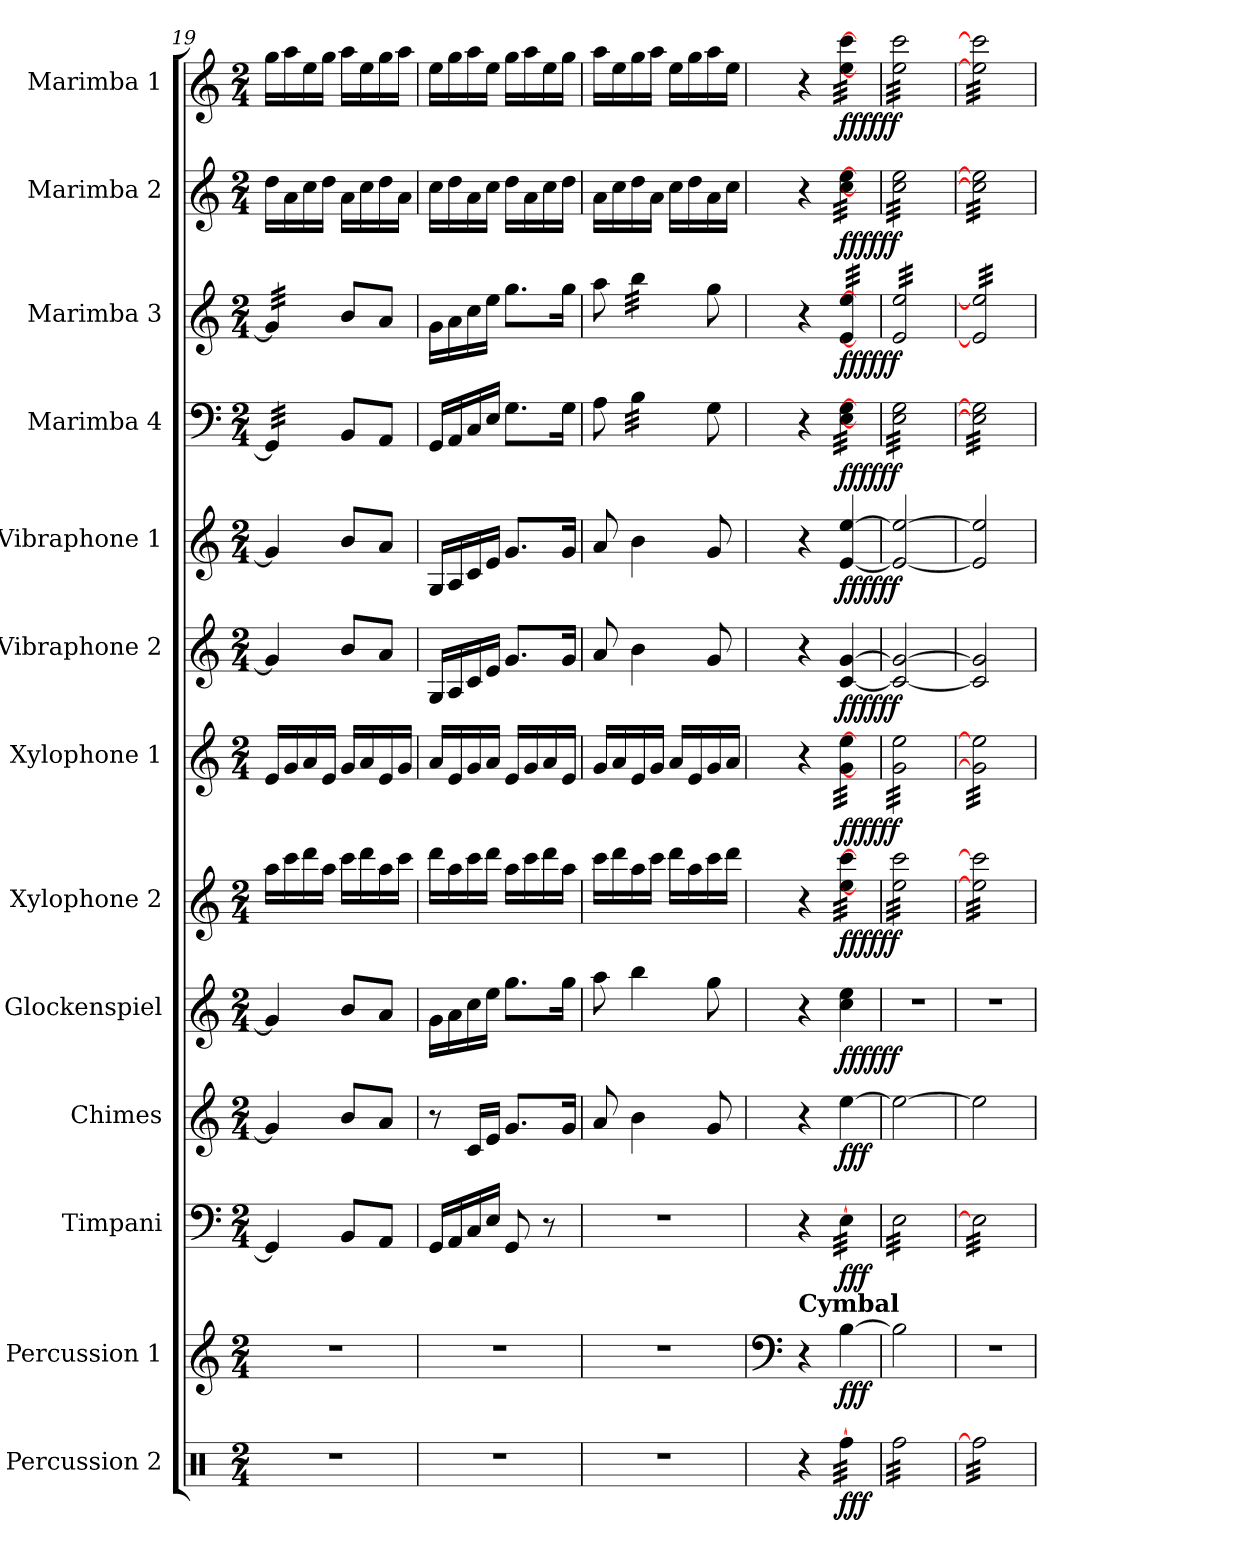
**kern	**dynam	**kern	**dynam	**kern	**dynam	**kern	**dynam	**kern	**dynam	**kern	**dynam	**kern	**dynam	**kern	**dynam	**kern	**dynam	**kern	**dynam	**kern	**dynam	**kern	**dynam	**kern	**dynam
*part13	*part13	*part12	*part12	*part11	*part11	*part10	*part10	*part9	*part9	*part8	*part8	*part7	*part7	*part6	*part6	*part5	*part5	*part4	*part4	*part3	*part3	*part2	*part2	*part1	*part1
*staff13	*staff13	*staff12	*staff12	*staff11	*staff11	*staff10	*staff10	*staff9	*staff9	*staff8	*staff8	*staff7	*staff7	*staff6	*staff6	*staff5	*staff5	*staff4	*staff4	*staff3	*staff3	*staff2	*staff2	*staff1	*staff1
*I"Percussion 2	*	*I"Percussion 1	*	*I"Timpani	*	*I"Chimes	*	*I"Glockenspiel	*	*I"Xylophone 2	*	*I"Xylophone 1	*	*I"Vibraphone 2	*	*I"Vibraphone 1	*	*I"Marimba 4	*	*I"Marimba 3	*	*I"Marimba 2	*	*I"Marimba 1	*
*I'Perc 2	*	*I'Perc 1	*	*I'Timp.	*	*I'Chm.	*	*I'Glk.	*	*I'X2	*	*I'X1	*	*I'V2	*	*I'V1	*	*I'M4	*	*I'M3	*	*I'M2	*	*I'M1	*
*clefX	*	*clefG2	*	*clefF4	*	*clefG2	*	*clefG2	*	*clefG2	*	*clefG2	*	*clefG2	*	*clefG2	*	*clefF4	*	*clefG2	*	*clefG2	*	*clefG2	*
*	*	*	*	*	*	*	*	*ITrd-14c-24	*	*ITrd-7c-12	*	*ITrd-7c-12	*	*	*	*	*	*	*	*	*	*	*	*	*
*k[]	*	*k[]	*	*k[]	*	*k[]	*	*k[]	*	*k[]	*	*k[]	*	*k[]	*	*k[]	*	*k[]	*	*k[]	*	*k[]	*	*k[]	*
*M2/4	*	*M2/4	*	*M2/4	*	*M2/4	*	*M2/4	*	*M2/4	*	*M2/4	*	*M2/4	*	*M2/4	*	*M2/4	*	*M2/4	*	*M2/4	*	*M2/4	*
=19	=19	=19	=19	=19	=19	=19	=19	=19	=19	=19	=19	=19	=19	=19	=19	=19	=19	=19	=19	=19	=19	=19	=19	=19	=19
*	*	*	*	*	*	*	*	*	*	*	*	*	*	*	*	*	*	*tremolo	*	*	*	*	*	*	*
*	*	*	*	*	*	*	*	*	*	*	*	*	*	*	*	*	*	*	*	*tremolo	*	*	*	*	*
2r	.	2r	.	4GG/]	.	4g/]	.	4ggg/]	.	16aaa\LL	.	16ee/LL	.	4g/]	.	4g/]	.	32GG/]LLL	.	32g/]LLL	.	16dd\LL	.	16gg\LL	.
.	.	.	.	.	.	.	.	.	.	.	.	.	.	.	.	.	.	32GG/	.	32g/	.	.	.	.	.
.	.	.	.	.	.	.	.	.	.	16cccc\	.	16gg/	.	.	.	.	.	32GG/	.	32g/	.	16a\	.	16aa\	.
.	.	.	.	.	.	.	.	.	.	.	.	.	.	.	.	.	.	32GG/	.	32g/	.	.	.	.	.
.	.	.	.	.	.	.	.	.	.	16dddd\	.	16aa/	.	.	.	.	.	32GG/	.	32g/	.	16cc\	.	16ee\	.
.	.	.	.	.	.	.	.	.	.	.	.	.	.	.	.	.	.	32GG/	.	32g/	.	.	.	.	.
.	.	.	.	.	.	.	.	.	.	16aaa\JJ	.	16ee/JJ	.	.	.	.	.	32GG/	.	32g/	.	16dd\JJ	.	16gg\JJ	.
.	.	.	.	.	.	.	.	.	.	.	.	.	.	.	.	.	.	32GG/JJJ	.	32g/JJJ	.	.	.	.	.
*	*	*	*	*	*	*	*	*	*	*	*	*	*	*	*	*	*	*	*	*Xtremolo	*	*	*	*	*
*	*	*	*	*	*	*	*	*	*	*	*	*	*	*	*	*	*	*Xtremolo	*	*	*	*	*	*	*
.	.	.	.	8BB/L	.	8b/L	.	8bbb/L	.	16cccc\LL	.	16gg/LL	.	8b/L	.	8b/L	.	8BB/L	.	8b/L	.	16a\LL	.	16aa\LL	.
.	.	.	.	.	.	.	.	.	.	16dddd\	.	16aa/	.	.	.	.	.	.	.	.	.	16cc\	.	16ee\	.
.	.	.	.	8AA/J	.	8a/J	.	8aaa/J	.	16aaa\	.	16ee/	.	8a/J	.	8a/J	.	8AA/J	.	8a/J	.	16dd\	.	16gg\	.
.	.	.	.	.	.	.	.	.	.	16cccc\JJ	.	16gg/JJ	.	.	.	.	.	.	.	.	.	16a\JJ	.	16aa\JJ	.
=20	=20	=20	=20	=20	=20	=20	=20	=20	=20	=20	=20	=20	=20	=20	=20	=20	=20	=20	=20	=20	=20	=20	=20	=20	=20
2r	.	2r	.	16GG/LL	.	8r	.	16ggg\LL	.	16dddd\LL	.	16aa/LL	.	16G/LL	.	16G/LL	.	16GG/LL	.	16g\LL	.	16cc\LL	.	16ee\LL	.
.	.	.	.	16AA/	.	.	.	16aaa\	.	16aaa\	.	16ee/	.	16A/	.	16A/	.	16AA/	.	16a\	.	16dd\	.	16gg\	.
.	.	.	.	16C/	.	16c/LL	.	16cccc\	.	16cccc\	.	16gg/	.	16c/	.	16c/	.	16C/	.	16cc\	.	16a\	.	16aa\	.
.	.	.	.	16E/JJ	.	16e/JJ	.	16eeee\JJ	.	16dddd\JJ	.	16aa/JJ	.	16e/JJ	.	16e/JJ	.	16E/JJ	.	16ee\JJ	.	16cc\JJ	.	16ee\JJ	.
.	.	.	.	8GG/	.	8.g/L	.	8.gggg\L	.	16aaa\LL	.	16ee/LL	.	8.g/L	.	8.g/L	.	8.G\L	.	8.gg\L	.	16dd\LL	.	16gg\LL	.
.	.	.	.	.	.	.	.	.	.	16cccc\	.	16gg/	.	.	.	.	.	.	.	.	.	16a\	.	16aa\	.
.	.	.	.	8r	.	.	.	.	.	16dddd\	.	16aa/	.	.	.	.	.	.	.	.	.	16cc\	.	16ee\	.
.	.	.	.	.	.	16g/Jk	.	16gggg\Jk	.	16aaa\JJ	.	16ee/JJ	.	16g/Jk	.	16g/Jk	.	16G\Jk	.	16gg\Jk	.	16dd\JJ	.	16gg\JJ	.
=21	=21	=21	=21	=21	=21	=21	=21	=21	=21	=21	=21	=21	=21	=21	=21	=21	=21	=21	=21	=21	=21	=21	=21	=21	=21
2r	.	2r	.	2r	.	8a/	.	8aaaa\	.	16cccc\LL	.	16gg/LL	.	8a/	.	8a/	.	8A\	.	8aa\	.	16a\LL	.	16aa\LL	.
.	.	.	.	.	.	.	.	.	.	16dddd\	.	16aa/	.	.	.	.	.	.	.	.	.	16cc\	.	16ee\	.
*	*	*	*	*	*	*	*	*	*	*	*	*	*	*	*	*	*	*tremolo	*	*	*	*	*	*	*
*	*	*	*	*	*	*	*	*	*	*	*	*	*	*	*	*	*	*	*	*tremolo	*	*	*	*	*
.	.	.	.	.	.	4b\	.	4bbbb\	.	16aaa\	.	16ee/	.	4b\	.	4b\	.	32B\LLL	.	32bb\LLL	.	16dd\	.	16gg\	.
.	.	.	.	.	.	.	.	.	.	.	.	.	.	.	.	.	.	32B\	.	32bb\	.	.	.	.	.
.	.	.	.	.	.	.	.	.	.	16cccc\JJ	.	16gg/JJ	.	.	.	.	.	32B\	.	32bb\	.	16a\JJ	.	16aa\JJ	.
.	.	.	.	.	.	.	.	.	.	.	.	.	.	.	.	.	.	32B\	.	32bb\	.	.	.	.	.
.	.	.	.	.	.	.	.	.	.	16dddd\LL	.	16aa/LL	.	.	.	.	.	32B\	.	32bb\	.	16cc\LL	.	16ee\LL	.
.	.	.	.	.	.	.	.	.	.	.	.	.	.	.	.	.	.	32B\	.	32bb\	.	.	.	.	.
.	.	.	.	.	.	.	.	.	.	16aaa\	.	16ee/	.	.	.	.	.	32B\	.	32bb\	.	16dd\	.	16gg\	.
.	.	.	.	.	.	.	.	.	.	.	.	.	.	.	.	.	.	32B\JJJ	.	32bb\JJJ	.	.	.	.	.
*	*	*	*	*	*	*	*	*	*	*	*	*	*	*	*	*	*	*	*	*Xtremolo	*	*	*	*	*
*	*	*	*	*	*	*	*	*	*	*	*	*	*	*	*	*	*	*Xtremolo	*	*	*	*	*	*	*
.	.	.	.	.	.	8g/	.	8gggg\	.	16cccc\	.	16gg/	.	8g/	.	8g/	.	8G\	.	8gg\	.	16a\	.	16aa\	.
.	.	.	.	.	.	.	.	.	.	16dddd\JJ	.	16aa/JJ	.	.	.	.	.	.	.	.	.	16cc\JJ	.	16ee\JJ	.
!!LO:PB:g=z
=22	=22	=22	=22	=22	=22	=22	=22	=22	=22	=22	=22	=22	=22	=22	=22	=22	=22	=22	=22	=22	=22	=22	=22	=22	=22
*	*	*clefF4	*	*	*	*	*	*	*	*	*	*	*	*	*	*	*	*	*	*	*	*	*	*	*
!	!	!LO:TX:a:B:t=Cymbal	!	!	!	!	!	!	!	!	!	!	!	!	!	!	!	!	!	!	!	!	!	!	!
4r	.	4r	.	4r	.	4r	.	4r	.	4r	.	4r	.	4r	.	4r	.	4r	.	4r	.	4r	.	4r	.
!LO:TX:a:B:t=Triangle	!	!	!	!	!	!	!	!	!	!	!	!	!	!	!	!	!	!	!	!	!	!	!	!	!
!	!LO:DY:b	!	!LO:DY:b	!	!LO:DY:b	!	!LO:DY:b	!	!LO:DY:b	!	!	!	!	!	!	!	!	!	!	!	!	!	!	!	!
!	!	!	!	!	!	!	!	!	!LO:DY:n=1:b	!	!LO:DY:b	!	!	!	!	!	!	!	!	!	!	!	!	!	!
!	!	!	!	!	!	!	!	!	!	!	!LO:DY:n=1:b	!	!LO:DY:b	!	!	!	!	!	!	!	!	!	!	!	!
!	!	!	!	!	!	!	!	!	!	!	!	!	!LO:DY:n=1:b	!	!LO:DY:b	!	!	!	!	!	!	!	!	!	!
!	!	!	!	!	!	!	!	!	!	!	!	!	!	!	!LO:DY:n=1:b	!	!LO:DY:b	!	!	!	!	!	!	!	!
!	!	!	!	!	!	!	!	!	!	!	!	!	!	!	!	!	!LO:DY:n=1:b	!	!LO:DY:b	!	!	!	!	!	!
!	!	!	!	!	!	!	!	!	!	!	!	!	!	!	!	!	!	!	!LO:DY:n=1:b	!	!LO:DY:b	!	!	!	!
!	!	!	!	!	!	!	!	!	!	!	!	!	!	!	!	!	!	!	!	!	!LO:DY:n=1:b	!	!LO:DY:b	!	!
!	!	!	!	!	!	!	!	!	!	!	!	!	!	!	!	!	!	!	!	!	!	!	!LO:DY:n=1:b	!	!LO:DY:b
!	!	!	!	!	!	!	!	!	!	!	!	!	!	!	!	!	!	!	!	!	!	!	!	!	!LO:DY:n=1:b
*tremolo	*	*	*	*	*	*	*	*	*	*	*	*	*	*	*	*	*	*	*	*	*	*	*	*	*
*	*	*	*	*tremolo	*	*	*	*	*	*	*	*	*	*	*	*	*	*	*	*	*	*	*	*	*
*	*	*	*	*	*	*	*	*	*	*tremolo	*	*	*	*	*	*	*	*	*	*	*	*	*	*	*
*	*	*	*	*	*	*	*	*	*	*	*	*tremolo	*	*	*	*	*	*	*	*	*	*	*	*	*
*	*	*	*	*	*	*	*	*	*	*	*	*	*	*	*	*	*	*tremolo	*	*	*	*	*	*	*
*	*	*	*	*	*	*	*	*	*	*	*	*	*	*	*	*	*	*	*	*tremolo	*	*	*	*	*
*	*	*	*	*	*	*	*	*	*	*	*	*	*	*	*	*	*	*	*	*	*	*tremolo	*	*	*
*	*	*	*	*	*	*	*	*	*	*	*	*	*	*	*	*	*	*	*	*	*	*	*	*tremolo	*
[32Rff\LLL	fff	[4B\	fff	[32E\LLL	fff	[4ee\	fff	4cccc\ 4eeee\	fff fff	[32eee\ [32cccc\LLL	fff fff	[32gg\ [32eee\LLL	fff fff	[4c/ [4g/	fff fff	[4e/ [4ee/	fff fff	[32E\ [32G\LLL	fff fff	[32e/ [32ee/LLL	fff fff	[32cc\ [32ee\LLL	fff fff	[32ee\ [32ccc\LLL	fff fff
32Rff\	.	.	.	32E\	.	.	.	.	.	32eee\ 32cccc\	.	32gg\ 32eee\	.	.	.	.	.	32E\ 32G\	.	32e/ 32ee/	.	32cc\ 32ee\	.	32ee\ 32ccc\	.
32Rff\	.	.	.	32E\	.	.	.	.	.	32eee\ 32cccc\	.	32gg\ 32eee\	.	.	.	.	.	32E\ 32G\	.	32e/ 32ee/	.	32cc\ 32ee\	.	32ee\ 32ccc\	.
32Rff\	.	.	.	32E\	.	.	.	.	.	32eee\ 32cccc\	.	32gg\ 32eee\	.	.	.	.	.	32E\ 32G\	.	32e/ 32ee/	.	32cc\ 32ee\	.	32ee\ 32ccc\	.
32Rff\	.	.	.	32E\	.	.	.	.	.	32eee\ 32cccc\	.	32gg\ 32eee\	.	.	.	.	.	32E\ 32G\	.	32e/ 32ee/	.	32cc\ 32ee\	.	32ee\ 32ccc\	.
32Rff\	.	.	.	32E\	.	.	.	.	.	32eee\ 32cccc\	.	32gg\ 32eee\	.	.	.	.	.	32E\ 32G\	.	32e/ 32ee/	.	32cc\ 32ee\	.	32ee\ 32ccc\	.
32Rff\	.	.	.	32E\	.	.	.	.	.	32eee\ 32cccc\	.	32gg\ 32eee\	.	.	.	.	.	32E\ 32G\	.	32e/ 32ee/	.	32cc\ 32ee\	.	32ee\ 32ccc\	.
32Rff\JJJ	.	.	.	32E\JJJ	.	.	.	.	.	32eee\ 32cccc\JJJ	.	32gg\ 32eee\JJJ	.	.	.	.	.	32E\ 32G\JJJ	.	32e/ 32ee/JJJ	.	32cc\ 32ee\JJJ	.	32ee\ 32ccc\JJJ	.
=23	=23	=23	=23	=23	=23	=23	=23	=23	=23	=23	=23	=23	=23	=23	=23	=23	=23	=23	=23	=23	=23	=23	=23	=23	=23
32Rff\LLL	.	2B\]	.	32E\LLL	.	2ee\_	.	2r	.	32eee\ 32cccc\LLL	.	32gg\ 32eee\LLL	.	2c/_ 2g/_	.	2e/_ 2ee/_	.	32E\ 32G\LLL	.	32e/ 32ee/LLL	.	32cc\ 32ee\LLL	.	32ee\ 32ccc\LLL	.
32Rff\	.	.	.	32E\	.	.	.	.	.	32eee\ 32cccc\	.	32gg\ 32eee\	.	.	.	.	.	32E\ 32G\	.	32e/ 32ee/	.	32cc\ 32ee\	.	32ee\ 32ccc\	.
32Rff\	.	.	.	32E\	.	.	.	.	.	32eee\ 32cccc\	.	32gg\ 32eee\	.	.	.	.	.	32E\ 32G\	.	32e/ 32ee/	.	32cc\ 32ee\	.	32ee\ 32ccc\	.
32Rff\	.	.	.	32E\	.	.	.	.	.	32eee\ 32cccc\	.	32gg\ 32eee\	.	.	.	.	.	32E\ 32G\	.	32e/ 32ee/	.	32cc\ 32ee\	.	32ee\ 32ccc\	.
32Rff\	.	.	.	32E\	.	.	.	.	.	32eee\ 32cccc\	.	32gg\ 32eee\	.	.	.	.	.	32E\ 32G\	.	32e/ 32ee/	.	32cc\ 32ee\	.	32ee\ 32ccc\	.
32Rff\	.	.	.	32E\	.	.	.	.	.	32eee\ 32cccc\	.	32gg\ 32eee\	.	.	.	.	.	32E\ 32G\	.	32e/ 32ee/	.	32cc\ 32ee\	.	32ee\ 32ccc\	.
32Rff\	.	.	.	32E\	.	.	.	.	.	32eee\ 32cccc\	.	32gg\ 32eee\	.	.	.	.	.	32E\ 32G\	.	32e/ 32ee/	.	32cc\ 32ee\	.	32ee\ 32ccc\	.
32Rff\	.	.	.	32E\	.	.	.	.	.	32eee\ 32cccc\	.	32gg\ 32eee\	.	.	.	.	.	32E\ 32G\	.	32e/ 32ee/	.	32cc\ 32ee\	.	32ee\ 32ccc\	.
32Rff\	.	.	.	32E\	.	.	.	.	.	32eee\ 32cccc\	.	32gg\ 32eee\	.	.	.	.	.	32E\ 32G\	.	32e/ 32ee/	.	32cc\ 32ee\	.	32ee\ 32ccc\	.
32Rff\	.	.	.	32E\	.	.	.	.	.	32eee\ 32cccc\	.	32gg\ 32eee\	.	.	.	.	.	32E\ 32G\	.	32e/ 32ee/	.	32cc\ 32ee\	.	32ee\ 32ccc\	.
32Rff\	.	.	.	32E\	.	.	.	.	.	32eee\ 32cccc\	.	32gg\ 32eee\	.	.	.	.	.	32E\ 32G\	.	32e/ 32ee/	.	32cc\ 32ee\	.	32ee\ 32ccc\	.
32Rff\	.	.	.	32E\	.	.	.	.	.	32eee\ 32cccc\	.	32gg\ 32eee\	.	.	.	.	.	32E\ 32G\	.	32e/ 32ee/	.	32cc\ 32ee\	.	32ee\ 32ccc\	.
32Rff\	.	.	.	32E\	.	.	.	.	.	32eee\ 32cccc\	.	32gg\ 32eee\	.	.	.	.	.	32E\ 32G\	.	32e/ 32ee/	.	32cc\ 32ee\	.	32ee\ 32ccc\	.
32Rff\	.	.	.	32E\	.	.	.	.	.	32eee\ 32cccc\	.	32gg\ 32eee\	.	.	.	.	.	32E\ 32G\	.	32e/ 32ee/	.	32cc\ 32ee\	.	32ee\ 32ccc\	.
32Rff\	.	.	.	32E\	.	.	.	.	.	32eee\ 32cccc\	.	32gg\ 32eee\	.	.	.	.	.	32E\ 32G\	.	32e/ 32ee/	.	32cc\ 32ee\	.	32ee\ 32ccc\	.
32Rff\JJJ	.	.	.	32E\JJJ	.	.	.	.	.	32eee\ 32cccc\JJJ	.	32gg\ 32eee\JJJ	.	.	.	.	.	32E\ 32G\JJJ	.	32e/ 32ee/JJJ	.	32cc\ 32ee\JJJ	.	32ee\ 32ccc\JJJ	.
=24	=24	=24	=24	=24	=24	=24	=24	=24	=24	=24	=24	=24	=24	=24	=24	=24	=24	=24	=24	=24	=24	=24	=24	=24	=24
32Rff\]LLL	.	2r	.	32E\]LLL	.	2ee\]	.	2r	.	32eee\] 32cccc\]LLL	.	32gg\] 32eee\]LLL	.	2c/] 2g/]	.	2e/] 2ee/]	.	32E\] 32G\]LLL	.	32e/] 32ee/]LLL	.	32cc\] 32ee\]LLL	.	32ee\] 32ccc\]LLL	.
32Rff\	.	.	.	32E\	.	.	.	.	.	32eee\ 32cccc\	.	32gg\ 32eee\	.	.	.	.	.	32E\ 32G\	.	32e/ 32ee/	.	32cc\ 32ee\	.	32ee\ 32ccc\	.
32Rff\	.	.	.	32E\	.	.	.	.	.	32eee\ 32cccc\	.	32gg\ 32eee\	.	.	.	.	.	32E\ 32G\	.	32e/ 32ee/	.	32cc\ 32ee\	.	32ee\ 32ccc\	.
32Rff\	.	.	.	32E\	.	.	.	.	.	32eee\ 32cccc\	.	32gg\ 32eee\	.	.	.	.	.	32E\ 32G\	.	32e/ 32ee/	.	32cc\ 32ee\	.	32ee\ 32ccc\	.
32Rff\	.	.	.	32E\	.	.	.	.	.	32eee\ 32cccc\	.	32gg\ 32eee\	.	.	.	.	.	32E\ 32G\	.	32e/ 32ee/	.	32cc\ 32ee\	.	32ee\ 32ccc\	.
32Rff\	.	.	.	32E\	.	.	.	.	.	32eee\ 32cccc\	.	32gg\ 32eee\	.	.	.	.	.	32E\ 32G\	.	32e/ 32ee/	.	32cc\ 32ee\	.	32ee\ 32ccc\	.
32Rff\	.	.	.	32E\	.	.	.	.	.	32eee\ 32cccc\	.	32gg\ 32eee\	.	.	.	.	.	32E\ 32G\	.	32e/ 32ee/	.	32cc\ 32ee\	.	32ee\ 32ccc\	.
32Rff\	.	.	.	32E\	.	.	.	.	.	32eee\ 32cccc\	.	32gg\ 32eee\	.	.	.	.	.	32E\ 32G\	.	32e/ 32ee/	.	32cc\ 32ee\	.	32ee\ 32ccc\	.
32Rff\	.	.	.	32E\	.	.	.	.	.	32eee\ 32cccc\	.	32gg\ 32eee\	.	.	.	.	.	32E\ 32G\	.	32e/ 32ee/	.	32cc\ 32ee\	.	32ee\ 32ccc\	.
32Rff\	.	.	.	32E\	.	.	.	.	.	32eee\ 32cccc\	.	32gg\ 32eee\	.	.	.	.	.	32E\ 32G\	.	32e/ 32ee/	.	32cc\ 32ee\	.	32ee\ 32ccc\	.
32Rff\	.	.	.	32E\	.	.	.	.	.	32eee\ 32cccc\	.	32gg\ 32eee\	.	.	.	.	.	32E\ 32G\	.	32e/ 32ee/	.	32cc\ 32ee\	.	32ee\ 32ccc\	.
32Rff\	.	.	.	32E\	.	.	.	.	.	32eee\ 32cccc\	.	32gg\ 32eee\	.	.	.	.	.	32E\ 32G\	.	32e/ 32ee/	.	32cc\ 32ee\	.	32ee\ 32ccc\	.
32Rff\	.	.	.	32E\	.	.	.	.	.	32eee\ 32cccc\	.	32gg\ 32eee\	.	.	.	.	.	32E\ 32G\	.	32e/ 32ee/	.	32cc\ 32ee\	.	32ee\ 32ccc\	.
32Rff\	.	.	.	32E\	.	.	.	.	.	32eee\ 32cccc\	.	32gg\ 32eee\	.	.	.	.	.	32E\ 32G\	.	32e/ 32ee/	.	32cc\ 32ee\	.	32ee\ 32ccc\	.
32Rff\	.	.	.	32E\	.	.	.	.	.	32eee\ 32cccc\	.	32gg\ 32eee\	.	.	.	.	.	32E\ 32G\	.	32e/ 32ee/	.	32cc\ 32ee\	.	32ee\ 32ccc\	.
32Rff\JJJ	.	.	.	32E\JJJ	.	.	.	.	.	32eee\ 32cccc\JJJ	.	32gg\ 32eee\JJJ	.	.	.	.	.	32E\ 32G\JJJ	.	32e/ 32ee/JJJ	.	32cc\ 32ee\JJJ	.	32ee\ 32ccc\JJJ	.
*	*	*	*	*	*	*	*	*	*	*	*	*	*	*	*	*	*	*	*	*	*	*	*	*Xtremolo	*
*	*	*	*	*	*	*	*	*	*	*	*	*	*	*	*	*	*	*	*	*	*	*Xtremolo	*	*	*
*	*	*	*	*	*	*	*	*	*	*	*	*	*	*	*	*	*	*	*	*Xtremolo	*	*	*	*	*
*	*	*	*	*	*	*	*	*	*	*	*	*	*	*	*	*	*	*Xtremolo	*	*	*	*	*	*	*
*	*	*	*	*	*	*	*	*	*	*	*	*Xtremolo	*	*	*	*	*	*	*	*	*	*	*	*	*
*	*	*	*	*	*	*	*	*	*	*Xtremolo	*	*	*	*	*	*	*	*	*	*	*	*	*	*	*
*	*	*	*	*Xtremolo	*	*	*	*	*	*	*	*	*	*	*	*	*	*	*	*	*	*	*	*	*
*Xtremolo	*	*	*	*	*	*	*	*	*	*	*	*	*	*	*	*	*	*	*	*	*	*	*	*	*
=	=	=	=	=	=	=	=	=	=	=	=	=	=	=	=	=	=	=	=	=	=	=	=	=	=
*-	*-	*-	*-	*-	*-	*-	*-	*-	*-	*-	*-	*-	*-	*-	*-	*-	*-	*-	*-	*-	*-	*-	*-	*-	*-
